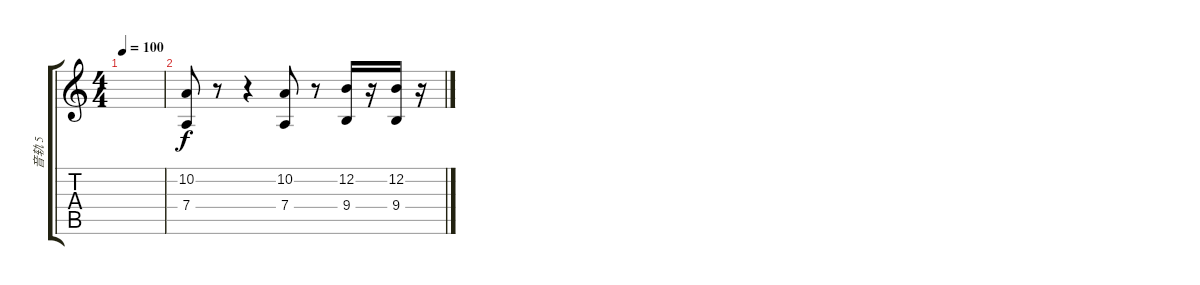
\track ("音轨 5" "音轨 5") {instrument orchestrahit}
\staff {score tabs}
\tuning (E4 B3 G3 D3 A2 E2) {hide}
\ts (4 4)
\tempo 100
\clef g2
\ks c
|
(10.2 7.4).8 r.8 r.4 (10.2 7.4).8 r.8 (12.2 9.4).16 r.16 (12.2 9.4).16 r.16
